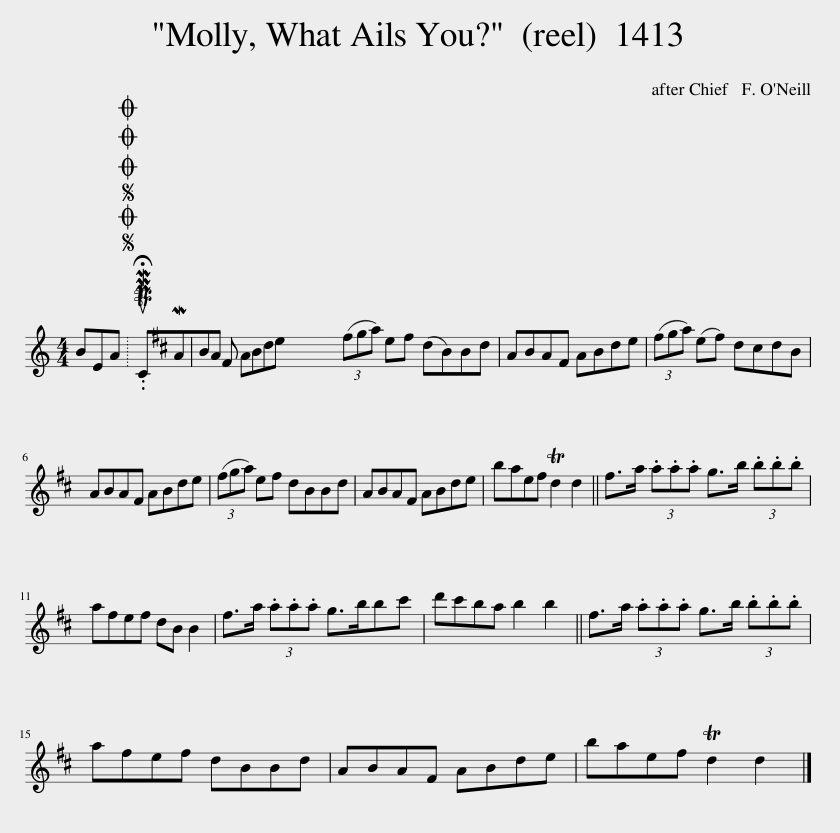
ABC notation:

X:1
L:1/8
M:4/4
I:linebreak $
K:C
V:1 treble
V:1
 BEA |SOSOOO .!fermata!PMTuCMABA ^F ABde | (3(^fga) ef (dB)Bd | ABA^F ABde | (3(^fga) (ef) d^cdB |$ %5
 ABA^F ABde | (3(^fga) ef dBBd | ABA^F ABde | bae^f Td2 d2 || ^f>a (3.a.a.a g>b (3.b.b.b |$ %10
 a^fef dB B2 | ^f>a (3.a.a.a g>bb^c' | d'^c'ba b2 b2 || ^f>a (3.a.a.a g>b (3.b.b.b |$ a^fef dBBd | %15
 ABA^F ABde | bae^f Td2 d2 |] %17
